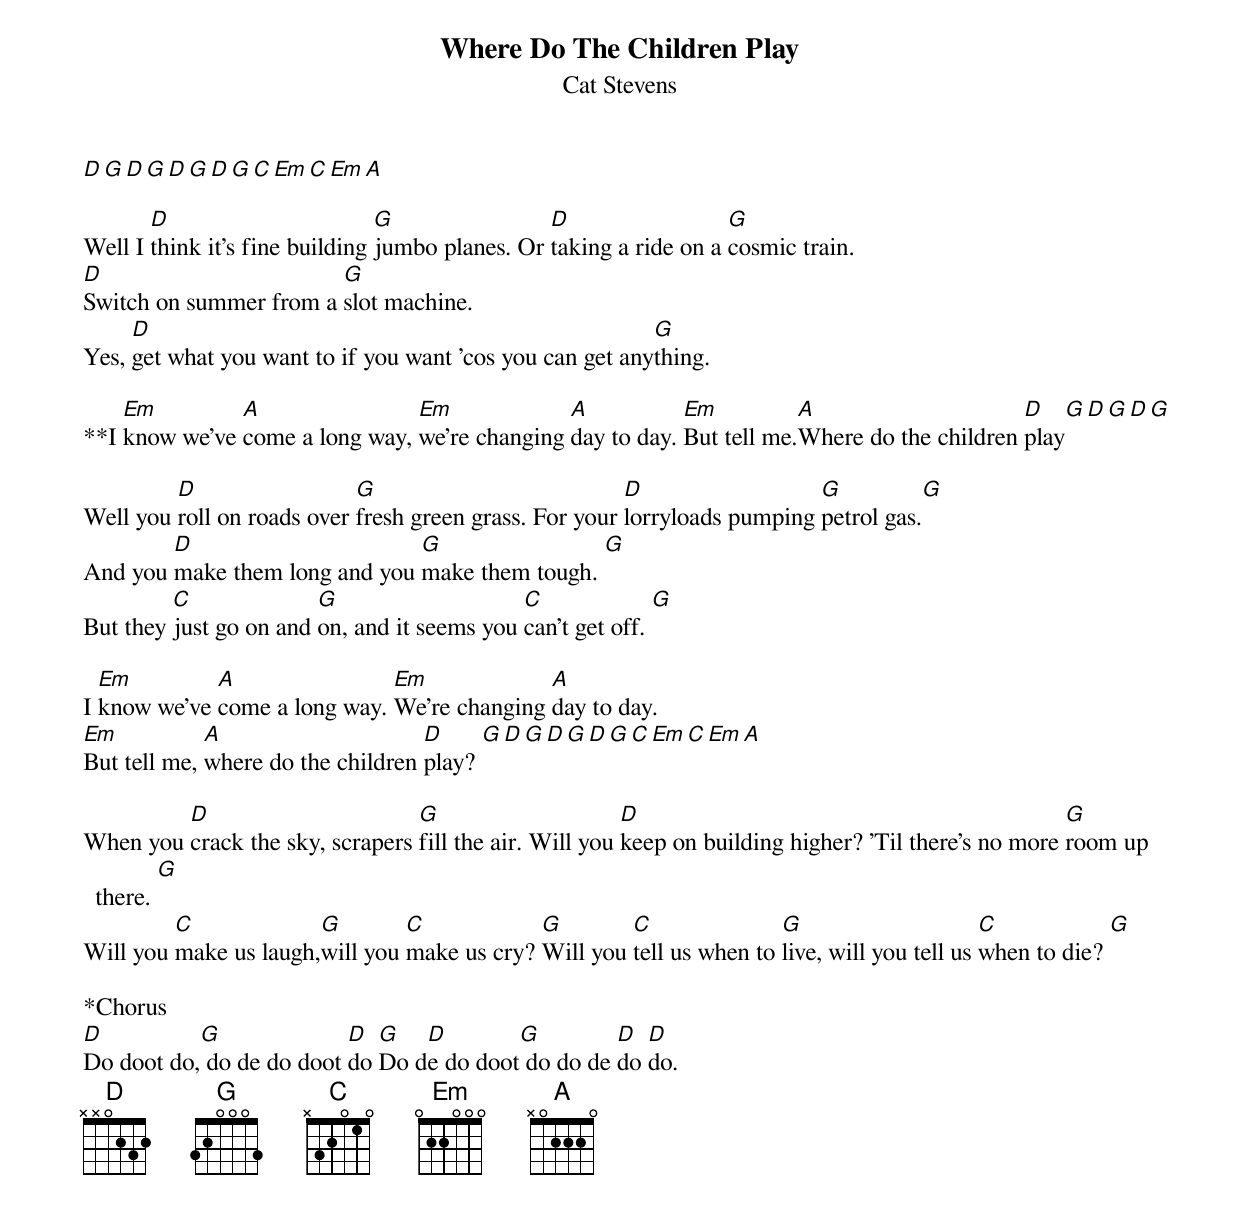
{title:Where Do The Children Play}
{subtitle:Cat Stevens}
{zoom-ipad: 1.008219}

[D][G][D][G][D][G][D][G][C][Em][C][Em][A]

Well I [D]think it's fine building [G]jumbo planes. Or [D]taking a ride on a [G]cosmic train.
[D]Switch on summer from a [G]slot machine.
Yes, [D]get what you want to if you want 'cos you can get any[G]thing.

**I [Em]know we've [A]come a long way, [Em]we're changing [A]day to day. [Em]But tell me.[A]Where do the children [D]play[G][D][G][D][G]

Well you [D]roll on roads over [G]fresh green grass. For your [D]lorryloads pumping [G]petrol gas.[G]
And you [D]make them long and you [G]make them tough. [G]
But they [C]just go on and [G]on, and it seems you [C]can't get off. [G]

I [Em]know we've [A]come a long way. [Em]We're changing [A]day to day.
[Em]But tell me, [A]where do the children [D]play? [G][D][G][D][G][D][G][C][Em][C][Em][A]

When you [D]crack the sky, scrapers [G]fill the air. Will you [D]keep on building higher? 'Til there's no more [G]room up there. [G]
Will you [C]make us laugh,[G]will you [C]make us cry? [G]Will you [C]tell us when to [G]live, will you tell us [C]when to die? [G]

*Chorus
[D]Do doot do,[G] do de do doot [D]do [G]Do d[D]e do doot[G] do do de [D]do [D]do.
